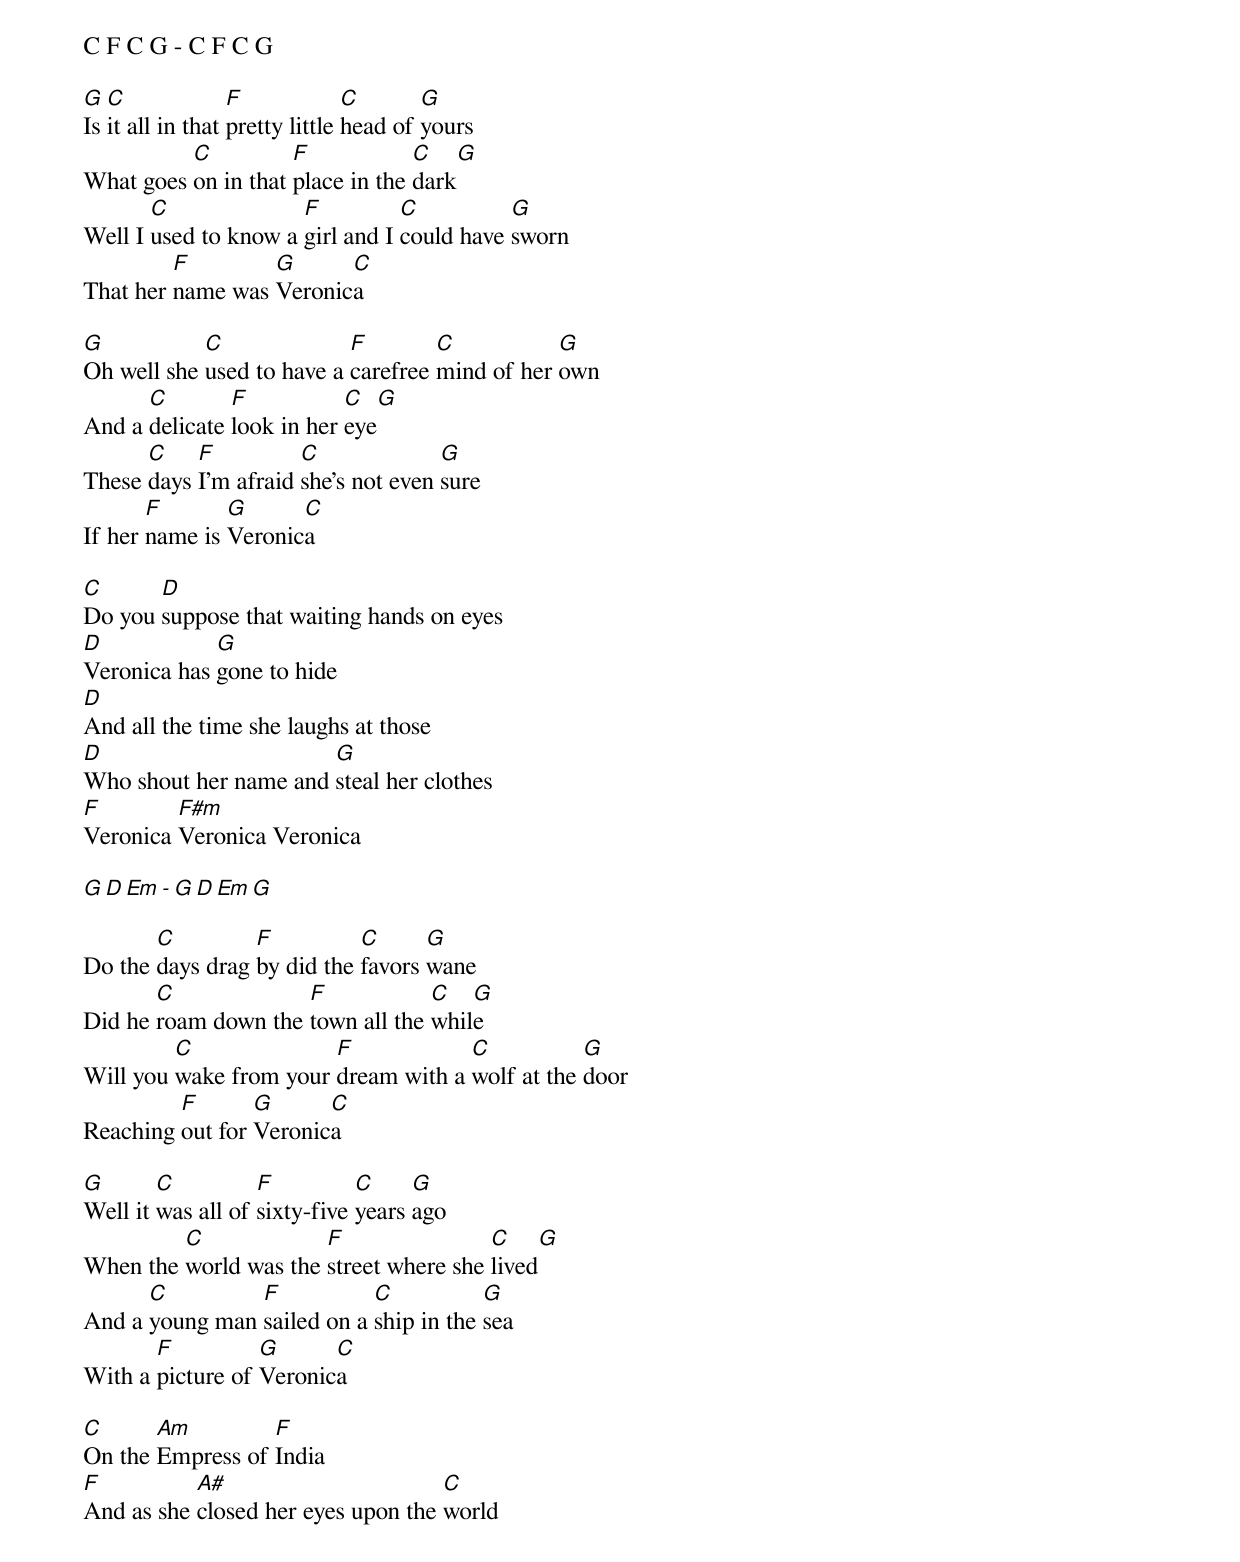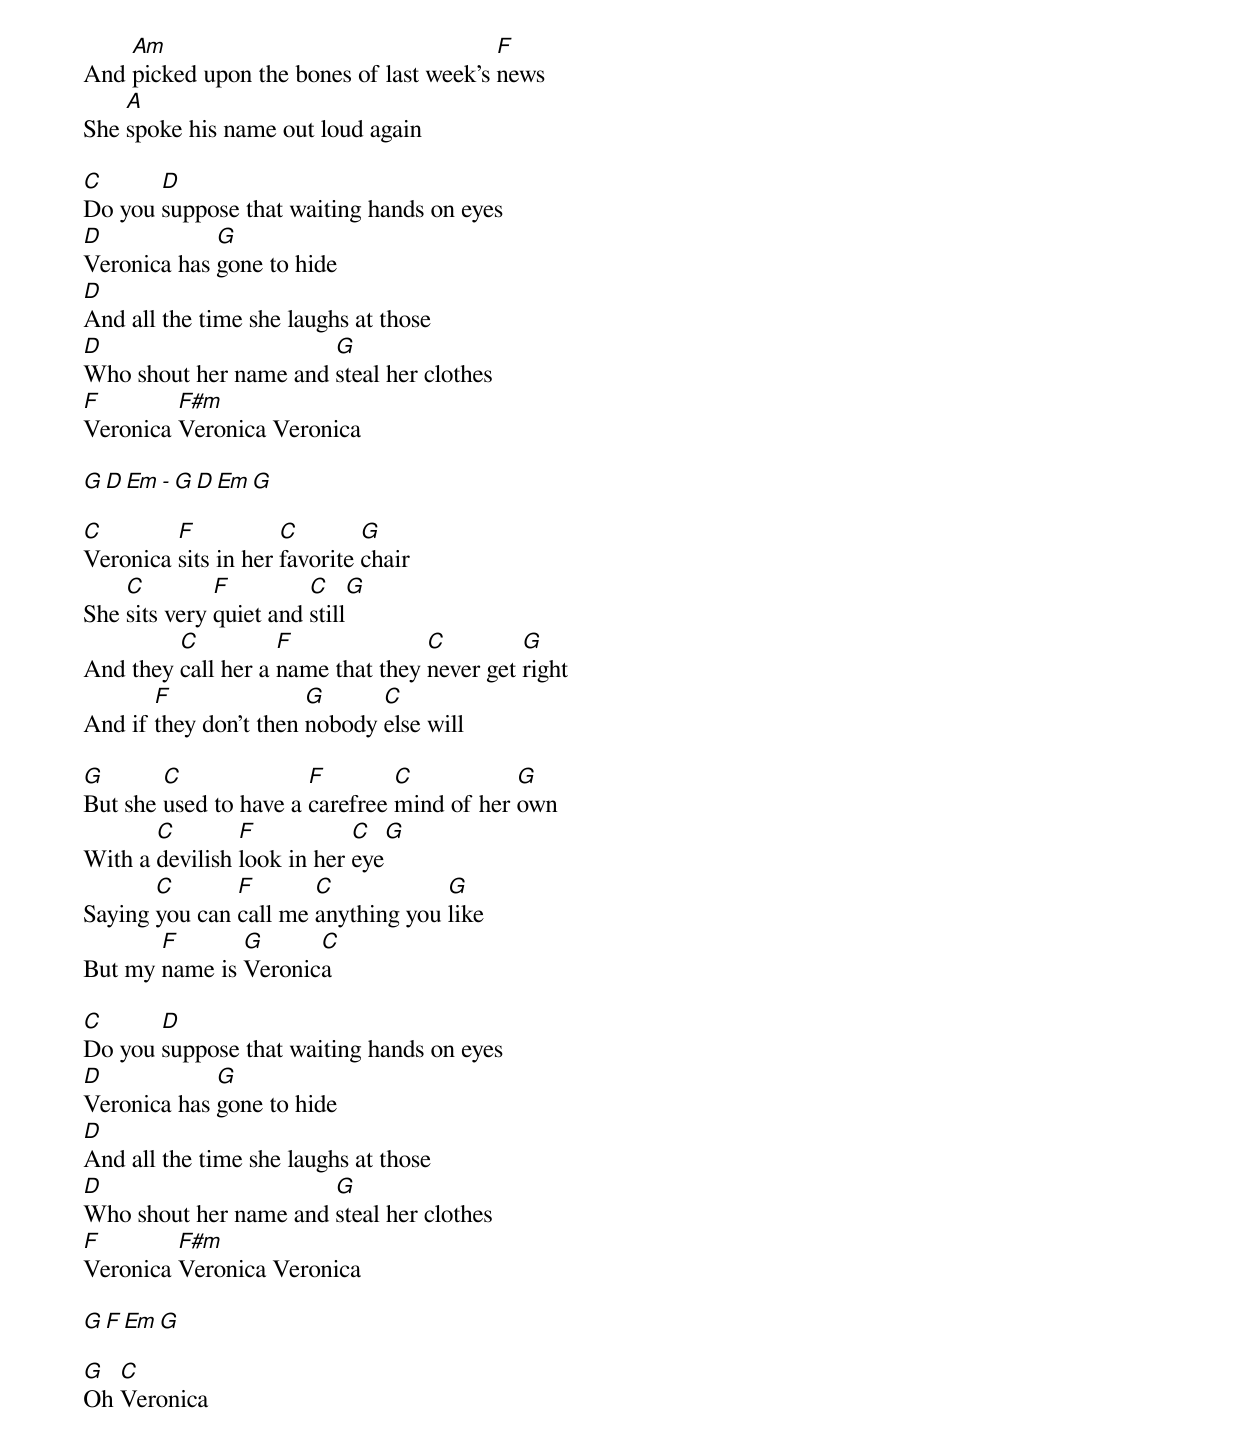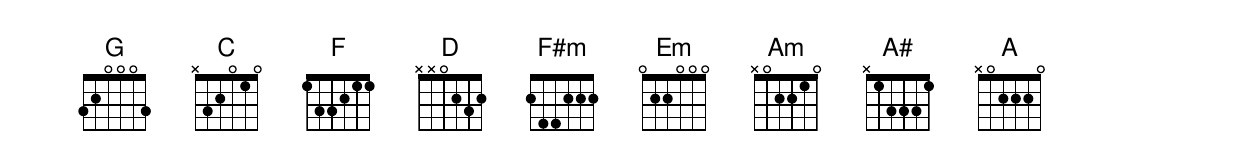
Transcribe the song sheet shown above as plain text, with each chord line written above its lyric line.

C F C G - C F C G

G  C              F             C       G
Is it all in that pretty little head of yours
          C          F            C   G
What goes on in that place in the dark
       C              F          C          G
Well I used to know a girl and I could have sworn
         F        G      C
That her name was Veronica

G           C              F        C           G
Oh well she used to have a carefree mind of her own
      C        F           C  G
And a delicate look in her eye
      C    F          C              G
These days I'm afraid she's not even sure
       F       G      C
If her name is Veronica

C      D
Do you suppose that waiting hands on eyes
D            G
Veronica has gone to hide
D
And all the time she laughs at those
D                      G
Who shout her name and steal her clothes
F        F#m
Veronica Veronica Veronica

G D Em - G D Em G

       C         F          C      G
Do the days drag by did the favors wane
       C             F            C   G
Did he roam down the town all the while
         C              F            C           G
Will you wake from your dream with a wolf at the door
         F       G      C
Reaching out for Veronica

G       C          F          C     G
Well it was all of sixty-five years ago
         C             F                C    G
When the world was the street where she lived
      C         F           C           G
And a young man sailed on a ship in the sea
       F          G      C
With a picture of Veronica

C      Am         F
On the Empress of India
F          A#                       C
And as she closed her eyes upon the world
    Am                                   F
And picked upon the bones of last week's news
    A
She spoke his name out loud again

C      D
Do you suppose that waiting hands on eyes
D            G
Veronica has gone to hide
D
And all the time she laughs at those
D                      G
Who shout her name and steal her clothes
F        F#m
Veronica Veronica Veronica

G D Em - G D Em G

C        F           C        G
Veronica sits in her favorite chair
    C         F         C    G
She sits very quiet and still
         C          F              C         G
And they call her a name that they never get right
       F               G      C
And if they don't then nobody else will

G       C              F        C           G
But she used to have a carefree mind of her own
       C        F           C  G
With a devilish look in her eye
       C       F       C            G
Saying you can call me anything you like
       F       G      C
But my name is Veronica

C      D
Do you suppose that waiting hands on eyes
D            G
Veronica has gone to hide
D
And all the time she laughs at those
D                      G
Who shout her name and steal her clothes
F        F#m
Veronica Veronica Veronica

G F Em G

G  C
Oh Veronica
